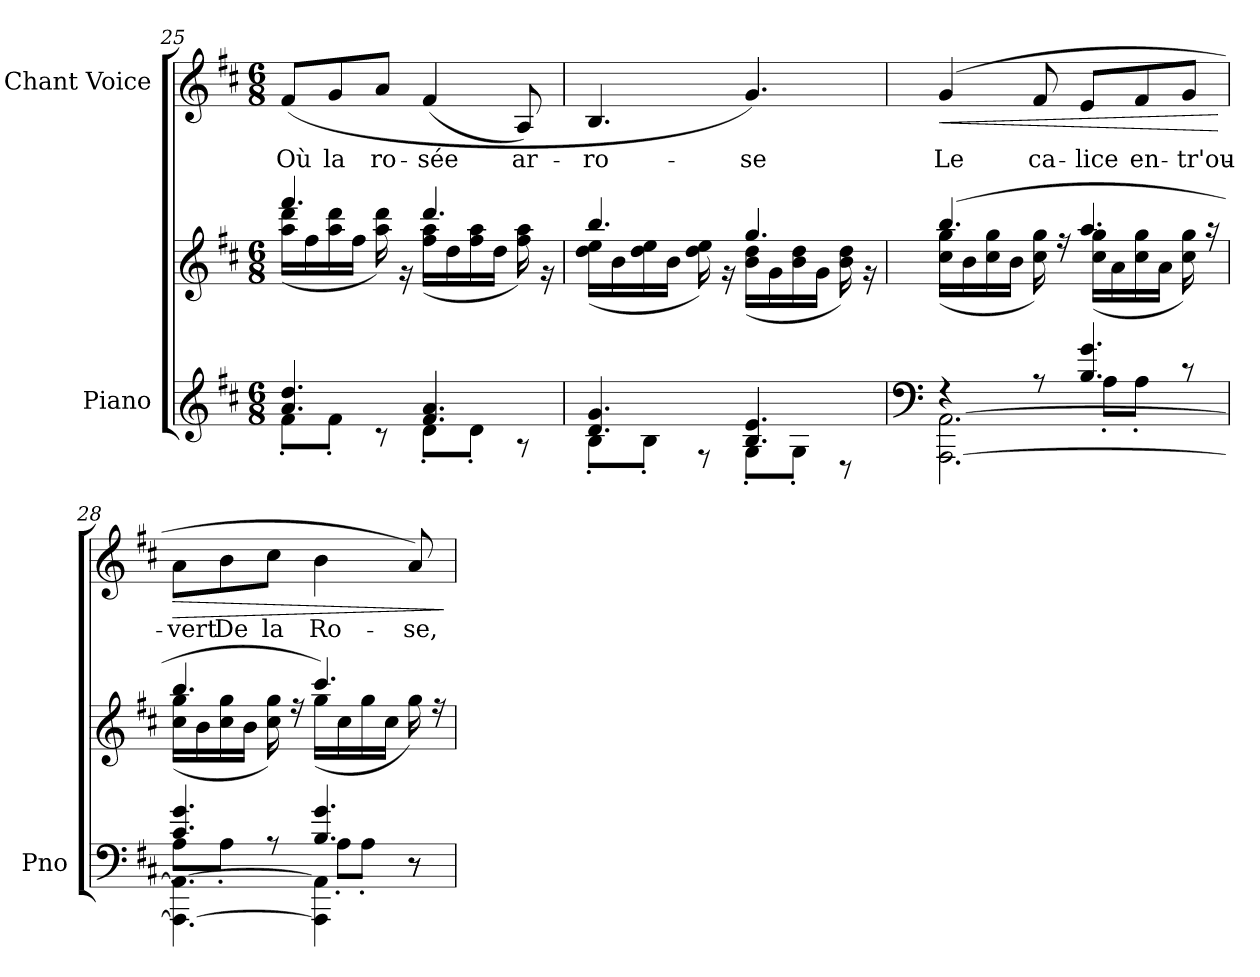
**kern	**kern	**dynam	**kern	**text	**dynam
*part2	*part2	*part2	*part1	*part1	*part1
*staff3	*staff2	*staff2/3	*staff1	*staff1	*staff1
*I"Piano	*	*	*I"Chant Voice	*	*
*I'Pno	*	*	*	*	*
!!LO:LB:g=z
*clefG2	*clefG2	*	*clefG2	*	*
*k[f#c#]	*k[f#c#]	*	*k[f#c#]	*	*
*M6/8	*M6/8	*	*M6/8	*	*
=25	=25	=25	=25	=25	=25
*^	*^	*	*	*	*
!	!	!	!	!	!	!LO:LY:b	!
4.a/ 4.dd/	8f#'\L	4.fff#/	(>16aa\ 16ddd\LL	.	(>8f#/L	Où	.
.	.	.	16ff#\	.	.	.	.
!	!	!	!	!	!	!LO:LY:b	!
.	8f#'\J	.	16aa\ 16ddd\	.	8g/	la	.
.	.	.	16ff#\JJ	.	.	.	.
!	!	!	!	!	!	!LO:LY:b	!
.	8r	.	16aa\ 16ddd\)	.	8a/J	ro-	.
.	.	.	16r	.	.	.	.
!	!	!	!	!	!	!LO:LY:b	!
4.f#/ 4.a/	8d'\L	4.ddd/	(>16ff#\ 16aa\LL	.	(<4f#/	-sée	.
.	.	.	16dd\	.	.	.	.
.	8d'\J	.	16ff#\ 16aa\	.	.	.	.
.	.	.	16dd\JJ	.	.	.	.
!	!	!	!	!	!	!LO:LY:b	!
.	8r	.	16ff#\ 16aa\)	.	8A/)	ar-	.
.	.	.	16r	.	.	.	.
=26	=26	=26	=26	=26	=26	=26	=26
!	!	!	!	!	!	!LO:LY:b	!
4.d/ 4.g/	8B'\L	4.bb/	(>16dd\ 16ee\LL	.	4.B/	-ro-	.
.	.	.	16b\	.	.	.	.
.	8B'\J	.	16dd\ 16ee\	.	.	.	.
.	.	.	16b\JJ	.	.	.	.
.	8r	.	16dd\ 16ee\)	.	.	.	.
.	.	.	16r	.	.	.	.
!	!	!	!	!	!	!LO:LY:b	!
4.B/ 4.e/	8G'\L	4.gg/	(>16b\ 16dd\LL	.	4.g/)	-se	.
.	.	.	16g\	.	.	.	.
.	8G'\J	.	16b\ 16dd\	.	.	.	.
.	.	.	16g\JJ	.	.	.	.
.	8r	.	16b\ 16dd\)	.	.	.	.
.	.	.	16r	.	.	.	.
*v	*v	*	*	*	*	*	*
!!LO:PB:g=z
=27	=27	=27	=27	=27	=27	=27
*clefF4	*	*	*	*	*	*
*^	*	*	*	*	*	*
*	*^	*	*	*	*	*	*
!	!	!	!	!	!LO:DY:b	!	!LO:LY:b	!LO:HP:b
!	!	!	!	!	!LO:DY:n=1:b	!	!	!
4rF	4rFyy	[2.AAA\ [2.AA\	(>4.bb/	(>16cc#\ 16gg\LL	other-dynamics pp	(>4g/	Le	<
.	.	.	.	16b\	.	.	.	.
.	.	.	.	16cc#\ 16gg\	.	.	.	.
.	.	.	.	16b\JJ	.	.	.	.
!	!	!	!	!	!	!	!LO:LY:b	!
8rA	8ryy	.	.	16cc#\ 16gg\)	.	8f#/	ca-	.
.	.	.	.	16rff	.	.	.	.
!	!	!	!	!	!	!	!LO:LY:b	!
4.B/ 4.g/	8A'\L	.	4.aa/	(>16cc#\ 16gg\LL	.	8e/L	-lice	.
.	.	.	.	16a\	.	.	.	.
!	!	!	!	!	!	!	!LO:LY:b	!
.	8A'\J	.	.	16cc#\ 16gg\	.	8f#/	en-	.
.	.	.	.	16a\JJ	.	.	.	.
!	!	!	!	!	!	!	!LO:LY:b	!
.	8rc	.	.	16cc#\ 16gg\)	.	8g/J	-tr'ou-	.
.	.	.	.	16raa	.	.	.	.
*v	*v	*v	*	*	*	*	*	*
*	*v	*v	*	*	*	*
.	.	.	.	.	[
=28	=28	=28	=28	=28	=28
*^	*^	*	*	*	*
*	*^	*	*	*	*	*	*
!	!	!	!	!	!	!	!LO:LY:b	!LO:HP:b
4.c#/ 4.g/	8A'\L	4.AAA\_ 4.AA\_	4.bb/	(>16cc#\ 16gg\LL	.	8a\L	-vert	>
.	.	.	.	16b\	.	.	.	.
!	!	!	!	!	!	!	!LO:LY:b	!
.	8A'\J	.	.	16cc#\ 16gg\	.	8b\	De	.
.	.	.	.	16b\JJ	.	.	.	.
!	!	!	!	!	!	!	!LO:LY:b	!
.	8rA	.	.	16cc#\ 16gg\)	.	8cc#\J	la	.
.	.	.	.	16rff	.	.	.	.
!	!	!	!	!	!	!	!LO:LY:b	!
4.B/ 4.g/	8A'\L	4AAA\] 4AA\]	4.ccc#/)	(>16gg\LL	.	4b\	Ro-	.
.	.	.	.	16cc#\	.	.	.	.
.	8A'\J	.	.	16gg\	.	.	.	.
.	.	.	.	16cc#\JJ	.	.	.	.
!	!	!	!	!	!	!	!LO:LY:b	!
.	8r	8r	.	16gg\)	.	8a/)	-se,	.
.	.	.	.	16rff	.	.	.	.
*v	*v	*v	*	*	*	*	*	*
*	*v	*v	*	*	*	*
.	.	.	.	.	]
=	=	=	=	=	=
*-	*-	*-	*-	*-	*-
